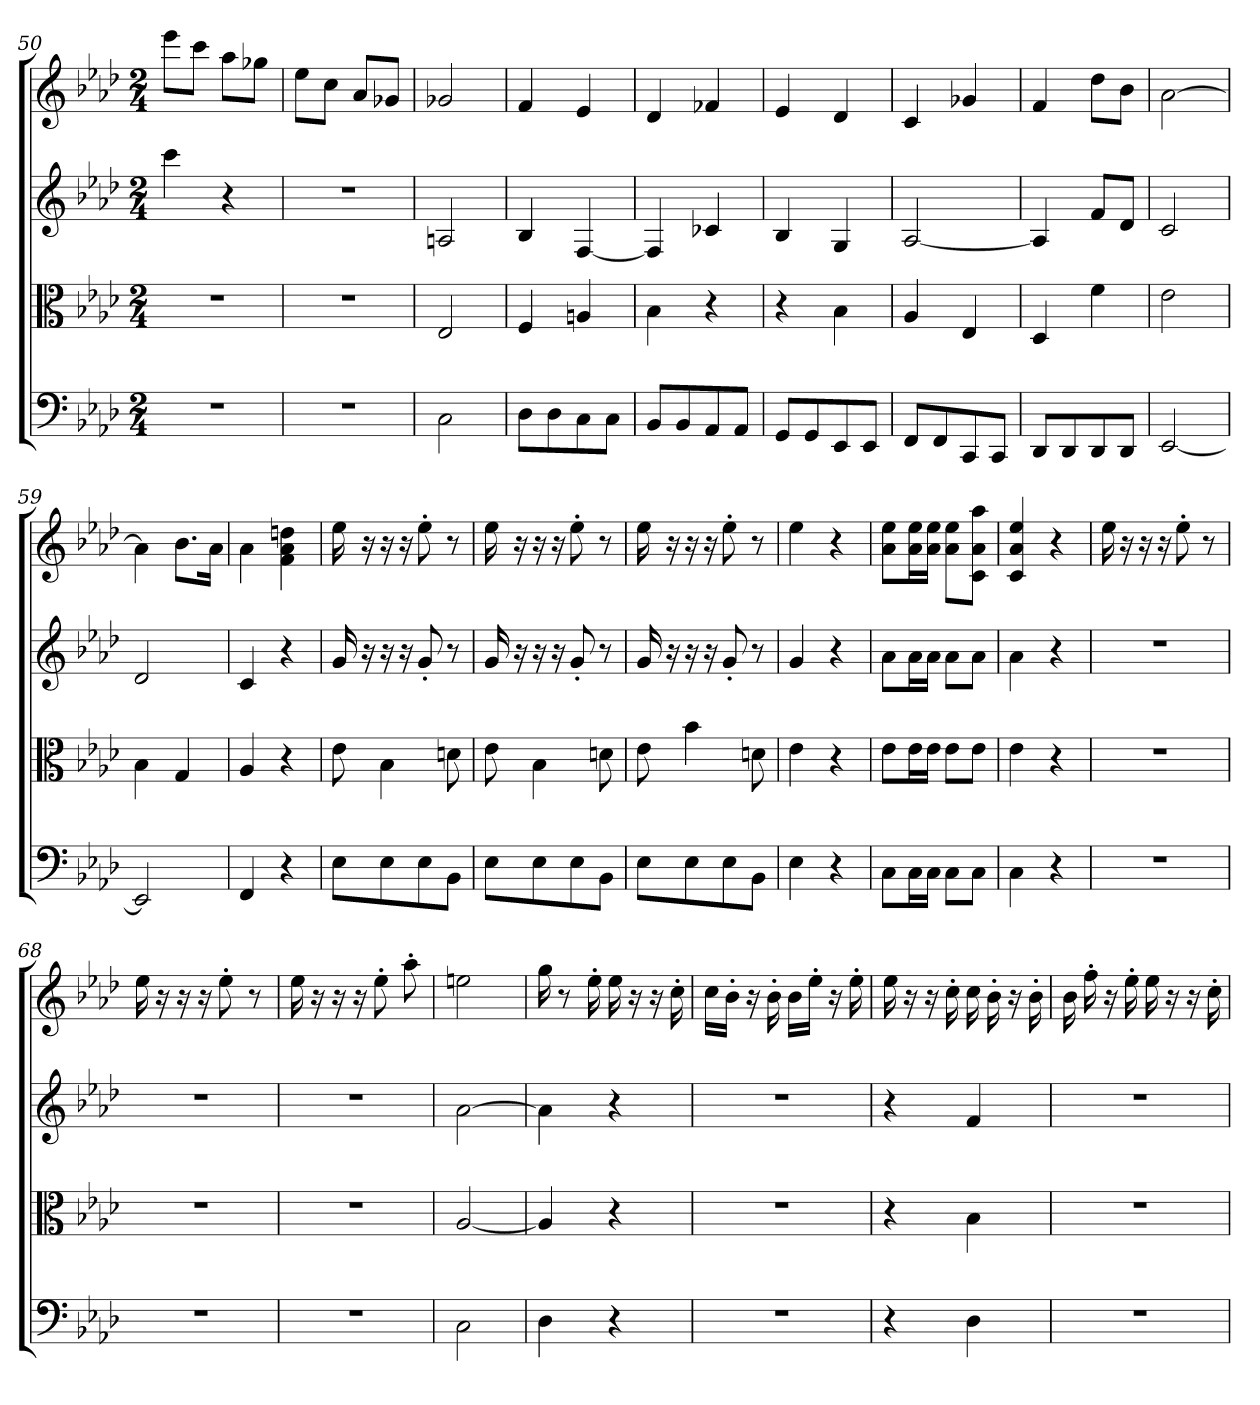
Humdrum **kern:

**kern	**kern	**kern	**kern
*part4	*part3	*part2	*part1
*staff4	*staff3	*staff2	*staff1
*clefF4	*clefC3	*clefG2	*clefG2
*k[b-e-a-d-]	*k[b-e-a-d-]	*k[b-e-a-d-]	*k[b-e-a-d-]
*f:	*f:	*f:	*f:
*M2/4	*M2/4	*M2/4	*M2/4
=50	=50	=50	=50
2r	2r	4ccc\	8eee-\L
.	.	.	8ccc\J
.	.	4r	8aa-\L
.	.	.	8gg-X\J
=51	=51	=51	=51
2r	2r	2r	8ee-\L
.	.	.	8cc\J
.	.	.	8a-/L
.	.	.	8g-X/J
=52	=52	=52	=52
2C\	2E-/	2An/	2g-X/
=53	=53	=53	=53
8D-\L	4F/	4B-/	4f/
8D-\	.	.	.
8C\	4An/	[4F/	4e-/
8C\J	.	.	.
=54	=54	=54	=54
8BB-/L	4B-\	4F/]	4d-/
8BB-/	.	.	.
8AA-/	4r	4c-X/	4f-X/
8AA-/J	.	.	.
=55	=55	=55	=55
8GG/L	4r	4B-/	4e-/
8GG/	.	.	.
8EE-/	4B-\	4G/	4d-/
8EE-/J	.	.	.
=56	=56	=56	=56
8FF/L	4A-/	[2A-/	4c/
8FF/	.	.	.
8CC/	4E-/	.	4g-X/
8CC/J	.	.	.
=57	=57	=57	=57
8DD-/L	4D-/	4A-/]	4f/
8DD-/	.	.	.
8DD-/	4f\	8f/L	8dd-\L
8DD-/J	.	8d-/J	8b-\J
=58	=58	=58	=58
[2EE-/	2e-\	2c/	[2a-\
=59	=59	=59	=59
2EE-/]	4B-\	2d-/	4a-\]
.	4G/	.	8.b-\L
.	.	.	16a-\Jk
=60	=60	=60	=60
4FF/	4A-/	4c/	4a-\
4r	4r	4r	4f\ 4a-\ 4ddn\
=61	=61	=61	=61
8E-\L	8e-\	16g/	16ee-\
.	.	16r	16r
8E-\	4B-\	16r	16r
.	.	16r	16r
8E-\	.	8g'/	8ee-'\
8BB-\J	8dn\	8r	8r
=62	=62	=62	=62
8E-\L	8e-\	16g/	16ee-\
.	.	16r	16r
8E-\	4B-\	16r	16r
.	.	16r	16r
8E-\	.	8g'/	8ee-'\
8BB-\J	8dn\	8r	8r
=63	=63	=63	=63
8E-\L	8e-\	16g/	16ee-\
.	.	16r	16r
8E-\	4b-\	16r	16r
.	.	16r	16r
8E-\	.	8g'/	8ee-'\
8BB-\J	8dn\	8r	8r
=64	=64	=64	=64
4E-\	4e-\	4g/	4ee-\
4r	4r	4r	4r
=65	=65	=65	=65
8C\L	8e-\L	8a-\L	8a-\ 8ee-\L
16C\L	16e-\L	16a-\L	16a-\ 16ee-\L
16C\JJ	16e-\JJ	16a-\JJ	16a-\ 16ee-\JJ
8C\L	8e-\L	8a-\L	8a-\ 8ee-\L
8C\J	8e-\J	8a-\J	8c\ 8a-\ 8aa-\J
=66	=66	=66	=66
4C\	4e-\	4a-\	4c/ 4a-/ 4ee-/
4r	4r	4r	4r
=67	=67	=67	=67
2r	2r	2r	16ee-\
.	.	.	16r
.	.	.	16r
.	.	.	16r
.	.	.	8ee-'\
.	.	.	8r
=68	=68	=68	=68
2r	2r	2r	16ee-\
.	.	.	16r
.	.	.	16r
.	.	.	16r
.	.	.	8ee-'\
.	.	.	8r
=69	=69	=69	=69
2r	2r	2r	16ee-\
.	.	.	16r
.	.	.	16r
.	.	.	16r
.	.	.	8ee-'\
.	.	.	8aa-'\
=70	=70	=70	=70
2C\	[2A-/	[2a-\	2een\
=71	=71	=71	=71
4D-\	4A-/]	4a-\]	16gg\
.	.	.	8r
.	.	.	16ee-'\
4r	4r	4r	16ee-\
.	.	.	16r
.	.	.	16r
.	.	.	16cc'\
=72	=72	=72	=72
2r	2r	2r	16cc\LL
.	.	.	16b-'\JJ
.	.	.	16r
.	.	.	16b-'\
.	.	.	16b-\LL
.	.	.	16ee-'\JJ
.	.	.	16r
.	.	.	16ee-'\
=73	=73	=73	=73
4r	4r	4r	16ee-\
.	.	.	16r
.	.	.	16r
.	.	.	16cc'\
4D-\	4B-\	4f/	16cc\
.	.	.	16b-'\
.	.	.	16r
.	.	.	16b-'\
=74	=74	=74	=74
2r	2r	2r	16b-\
.	.	.	16ff'\
.	.	.	16r
.	.	.	16ee-'\
.	.	.	16ee-\
.	.	.	16r
.	.	.	16r
.	.	.	16cc'\
=	=	=	=
*-	*-	*-	*-
